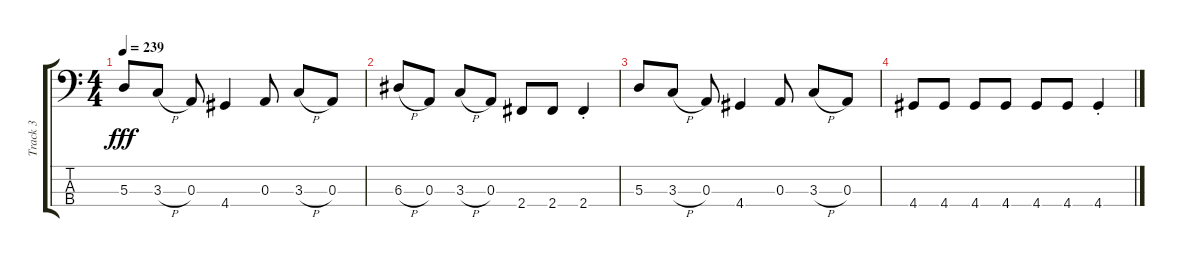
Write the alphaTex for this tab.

\track ("Track 3" "Track 3") {instrument electricbassfinger}
\staff {score tabs}
\tuning (G2 D2 A1 E1) {hide}
\ts (4 4)
\tempo 239
\clef f4
\ks c
5.3.8{dy fff} 3.3{h}.8 0.3.8 4.4.4 0.3.8 3.3{h}.8 0.3.8 |
6.3{h}.8 0.3.8 3.3{h}.8 0.3.8 2.4.8 2.4.8 2.4{st}.4 |
5.3.8 3.3{h}.8 0.3.8 4.4.4 0.3.8 3.3{h}.8 0.3.8 |
4.4.8 4.4.8 4.4.8 4.4.8 4.4.8 4.4.8 4.4{st}.4
